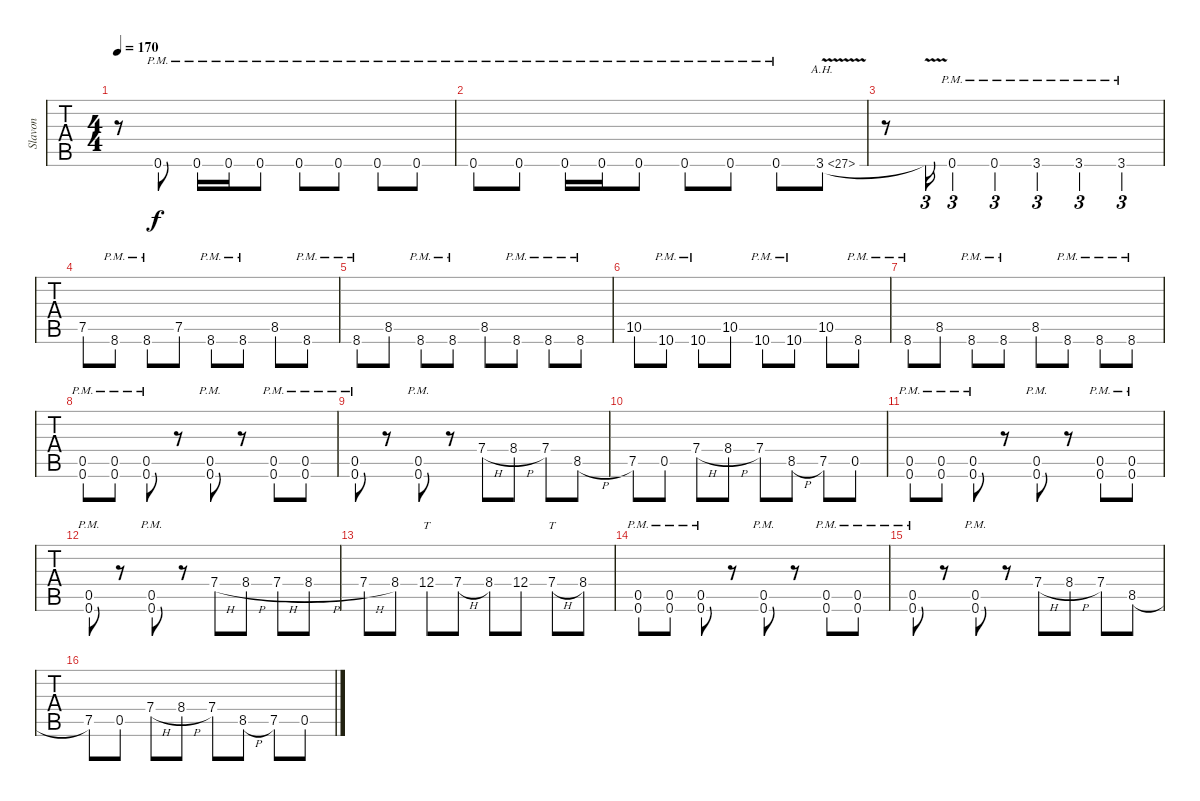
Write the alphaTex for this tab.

\track ("Slavon" "Slavon") {instrument distortionguitar}
\staff {tabs}
\tuning (E4 B3 G3 D3 A2 D2) {hide}
\ts (4 4)
\tempo 170
\clef g2
\ks c
r.8{dy f} 0.6{pm}.8 0.6{pm}.16 0.6{pm}.16 0.6{pm}.8 0.6{pm}.8 0.6{pm}.8 0.6{pm}.8 0.6{pm}.8 |
0.6{pm}.8 0.6{pm}.8 0.6{pm}.16 0.6{pm}.16 0.6{pm}.8 0.6{pm}.8 0.6{pm}.8 0.6{pm}.8 3.6{ah 24 v}.8 |
r.8 3.6{t}.16{tu (3 2)} 0.6{pm}.4{tu (3 2)} 0.6{pm}.4{tu (3 2)} 3.6{pm}.4{tu (3 2)} 3.6{pm}.4{tu (3 2)} 3.6{pm}.4{tu (3 2)} |
7.5.8 8.6{pm}.8 8.6{pm}.8 7.5.8 8.6{pm}.8 8.6{pm}.8 8.5.8 8.6{pm}.8 |
8.6{pm}.8 8.5.8 8.6{pm}.8 8.6{pm}.8 8.5.8 8.6{pm}.8 8.6{pm}.8 8.6{pm}.8 |
10.5.8 10.6{pm}.8 10.6{pm}.8 10.5.8 10.6{pm}.8 10.6{pm}.8 10.5.8 8.6{pm}.8 |
8.6{pm}.8 8.5.8 8.6{pm}.8 8.6{pm}.8 8.5.8 8.6{pm}.8 8.6{pm}.8 8.6{pm}.8 |
(0.5{pm} 0.6{pm}).8{volume 16 instrument distortionguitar} (0.5{pm} 0.6{pm}).8 (0.5{pm} 0.6{pm}).8 r.8 (0.5{pm} 0.6{pm}).8 r.8 (0.5{pm} 0.6{pm}).8 (0.5{pm} 0.6{pm}).8 |
(0.5{pm} 0.6{pm}).8 r.8 (0.5{pm} 0.6{pm}).8 r.8 7.4{h}.8 8.4{h}.8 7.4.8 8.5{h}.8 |
7.5.8 0.5.8 7.4{h}.8 8.4{h}.8 7.4.8 8.5{h}.8 7.5.8 0.5.8 |
(0.5{pm} 0.6{pm}).8{volume 16 instrument distortionguitar} (0.5{pm} 0.6{pm}).8 (0.5{pm} 0.6{pm}).8 r.8 (0.5{pm} 0.6{pm}).8 r.8 (0.5{pm} 0.6{pm}).8 (0.5{pm} 0.6{pm}).8 |
(0.5{pm} 0.6{pm}).8 r.8 (0.5{pm} 0.6{pm}).8 r.8 7.4{h}.8 8.4{h}.8 7.4{h}.8 8.4{h}.8 |
7.4{h}.8 8.4.8 12.4.8{tt} 7.4{h}.8 8.4.8 12.4.8 7.4{h}.8{tt} 8.4.8 |
(0.5{pm} 0.6{pm}).8{volume 16 instrument distortionguitar} (0.5{pm} 0.6{pm}).8 (0.5{pm} 0.6{pm}).8 r.8 (0.5{pm} 0.6{pm}).8 r.8 (0.5{pm} 0.6{pm}).8 (0.5{pm} 0.6{pm}).8 |
(0.5{pm} 0.6{pm}).8 r.8 (0.5{pm} 0.6{pm}).8 r.8 7.4{h}.8 8.4{h}.8 7.4.8 8.5{h}.8 |
7.5.8 0.5.8 7.4{h}.8 8.4{h}.8 7.4.8 8.5{h}.8 7.5.8 0.5.8
